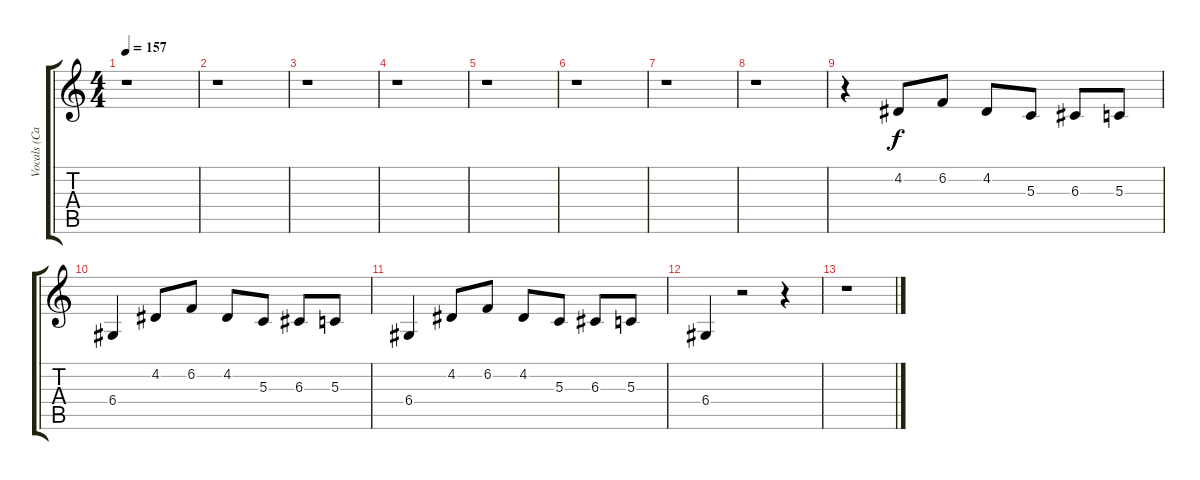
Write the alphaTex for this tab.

\track ("Vocals (Carrie)" "Vocals (Ca") {instrument brightacousticpiano}
\staff {score tabs}
\tuning (E4 B3 G3 D3 A2 E2) {hide}
\ts (4 4)
\tempo 157
\clef g2
\ks c
r.1{dy f} |
r.1 |
r.1 |
r.1 |
r.1 |
r.1 |
r.1 |
r.1 |
r.4 4.2.8 6.2.8 4.2.8 5.3.8 6.3.8 5.3.8 |
6.4.4 4.2.8 6.2.8 4.2.8 5.3.8 6.3.8 5.3.8 |
6.4.4 4.2.8 6.2.8 4.2.8 5.3.8 6.3.8 5.3.8 |
6.4.4 r.2 r.4 |
r.1
